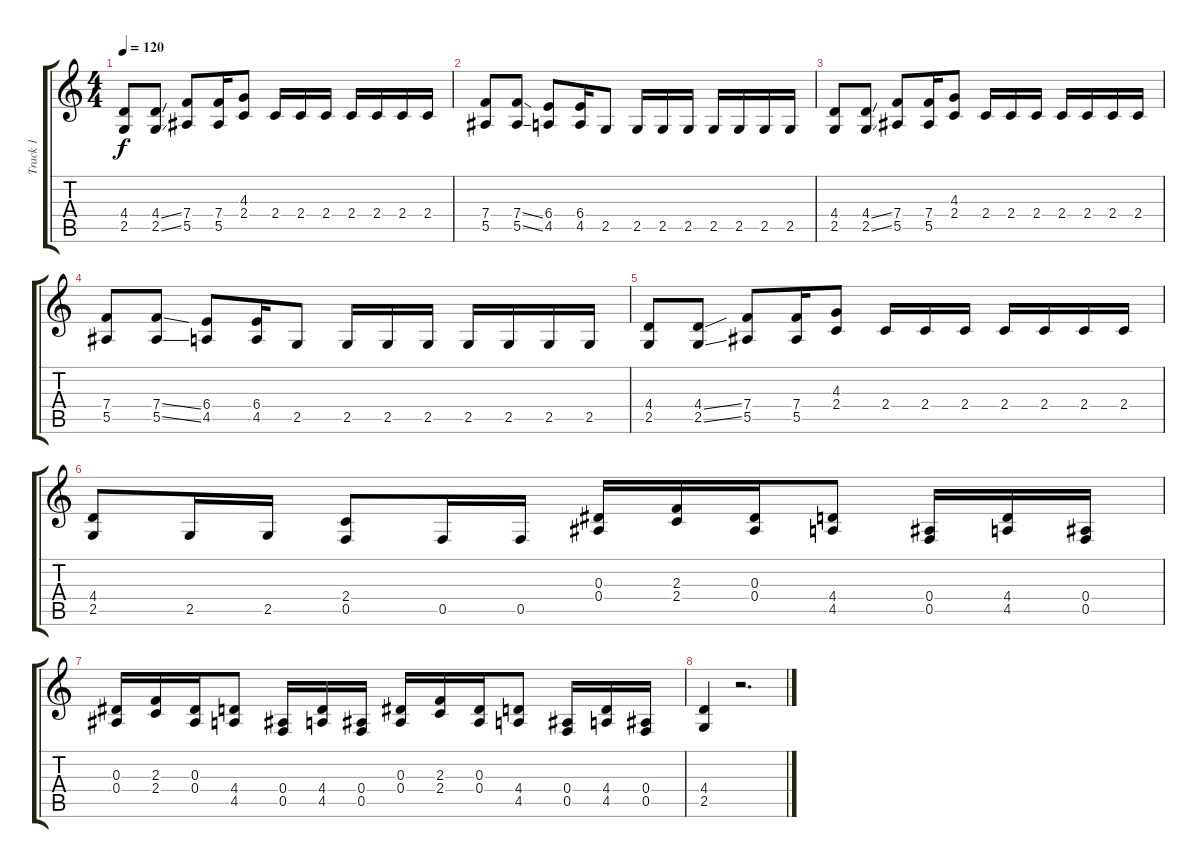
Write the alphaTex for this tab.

\track ("Track 1" "Track 1") {instrument distortionguitar}
\staff {score tabs}
\tuning (C4 G3 Eb3 Bb2 F2 C2) {hide}
\ts (4 4)
\tempo 120
\clef g2
\ks c
(4.4 2.5).8{dy f} (4.4{ss} 2.5{ss}).8 (7.4 5.5).8 (7.4 5.5).16 (4.3 2.4).8 2.4.16 2.4.16 2.4.16 2.4.16 2.4.16 2.4.16 2.4.16 |
(7.4 5.5).8 (7.4{ss} 5.5{ss}).8 (6.4 4.5).8 (6.4 4.5).16 2.5.8 2.5.16 2.5.16 2.5.16 2.5.16 2.5.16 2.5.16 2.5.16 |
(4.4 2.5).8 (4.4{ss} 2.5{ss}).8 (7.4 5.5).8 (7.4 5.5).16 (4.3 2.4).8 2.4.16 2.4.16 2.4.16 2.4.16 2.4.16 2.4.16 2.4.16 |
(7.4 5.5).8 (7.4{ss} 5.5{ss}).8 (6.4 4.5).8 (6.4 4.5).16 2.5.8 2.5.16 2.5.16 2.5.16 2.5.16 2.5.16 2.5.16 2.5.16 |
(4.4 2.5).8 (4.4{ss} 2.5{ss}).8 (7.4 5.5).8 (7.4 5.5).16 (4.3 2.4).8 2.4.16 2.4.16 2.4.16 2.4.16 2.4.16 2.4.16 2.4.16 |
(4.4 2.5).8 2.5.16 2.5.16 (2.4 0.5).8 0.5.16 0.5.16 (0.3 0.4).16 (2.3 2.4).16 (0.3 0.4).16 (4.4 4.5).8 (0.4 0.5).16 (4.4 4.5).16 (0.4 0.5).16 |
(0.3 0.4).16 (2.3 2.4).16 (0.3 0.4).16 (4.4 4.5).8 (0.4 0.5).16 (4.4 4.5).16 (0.4 0.5).16 (0.3 0.4).16 (2.3 2.4).16 (0.3 0.4).16 (4.4 4.5).8 (0.4 0.5).16 (4.4 4.5).16 (0.4 0.5).16 |
(4.4 2.5).4 r.2{d}
